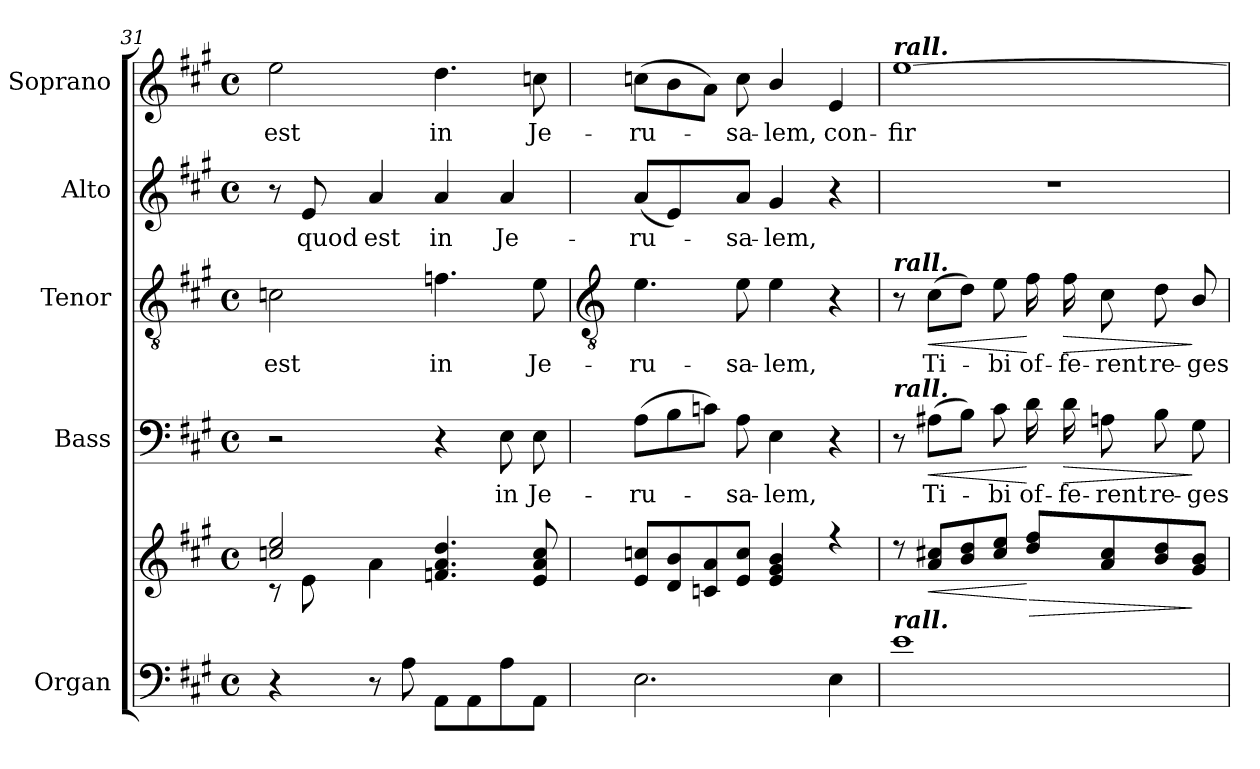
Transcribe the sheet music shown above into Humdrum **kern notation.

**kern	**kern	**dynam	**kern	**text	**dynam	**kern	**text	**dynam	**kern	**text	**kern	**text
*part5	*part5	*part5	*part4	*part4	*part4	*part3	*part3	*part3	*part2	*part2	*part1	*part1
*staff6	*staff5	*staff5/6	*staff4	*staff4	*staff4	*staff3	*staff3	*staff3	*staff2	*staff2	*staff1	*staff1
*I"Organ	*	*	*I"Bass	*	*	*I"Tenor	*	*	*I"Alto	*	*I"Soprano	*
*	*	*	*I'B	*	*	*I'T	*	*	*I'A	*	*I'S	*
*clefF4	*clefG2	*	*clefF4	*	*	*clefGv2	*	*	*clefG2	*	*clefG2	*
*k[f#c#g#]	*k[f#c#g#]	*	*k[f#c#g#]	*	*	*k[f#c#g#]	*	*	*k[f#c#g#]	*	*k[f#c#g#]	*
*A:	*A:	*	*A:	*	*	*A:	*	*	*A:	*	*A:	*
*M4/4	*M4/4	*	*M4/4	*	*	*M4/4	*	*	*M4/4	*	*M4/4	*
*met(c)	*met(c)	*	*met(c)	*	*	*met(c)	*	*	*met(c)	*	*met(c)	*
=31	=31	=31	=31	=31	=31	=31	=31	=31	=31	=31	=31	=31
*^	*^	*	*	*	*	*	*	*	*	*	*	*
!	!	!	!	!	!	!	!	!	!LO:LY:b	!	!	!	!	!LO:LY:b
2ryy	4r	2ccn/ 2ee/	8r	.	2r	.	.	2cn	est	.	8r	.	2ee	est
!	!	!	!	!	!	!	!	!	!	!	!	!LO:LY:b	!	!
.	.	.	8e\	.	.	.	.	.	.	.	8e	quod	.	.
!	!	!	!	!	!	!	!	!	!	!	!	!LO:LY:b	!	!
.	8r	.	4a\	.	.	.	.	.	.	.	4a	est	.	.
.	8A	.	.	.	.	.	.	.	.	.	.	.	.	.
!	!	!	!	!	!	!	!	!	!LO:LY:b	!	!	!LO:LY:b	!	!LO:LY:b
2ryy	8AAL	4.fn 4.a 4.dd	2ryy	.	4r	.	.	4.fn	in	.	4a	in	4.dd	in
.	8AA	.	.	.	.	.	.	.	.	.	.	.	.	.
!	!	!	!	!	!	!LO:LY:b	!	!	!	!	!	!LO:LY:b	!	!
.	8A	.	.	.	8E	in	.	.	.	.	4a	Je-	.	.
!	!	!	!	!	!	!LO:LY:b	!	!	!LO:LY:b	!	!	!	!	!LO:LY:b
.	8AAJ	8e 8a 8cc	.	.	8E	Je-	.	8e	Je-	.	.	.	8ccn	Je-
!!LO:LB:g=z
=32	=32	=32	=32	=32	=32	=32	=32	=32	=32	=32	=32	=32	=32	=32
*	*	*	*	*	*	*	*	*clefGv2	*	*	*	*	*	*
!	!	!	!	!	!	!LO:LY:b	!	!	!LO:LY:b	!	!	!LO:LY:b	!	!LO:LY:b
1ryy	2.E	8e 8ccnL	1ryy	.	(>8AL	-ru-	.	4.e	-ru-	.	(<8aL	-ru-	(>8ccnL	-ru-
.	.	8d 8b	.	.	8B	.	.	.	.	.	4e)	.	8b	.
.	.	8cn 8a	.	.	8cnJ)	.	.	.	.	.	.	.	8aJ)	.
!	!	!	!	!	!	!LO:LY:b	!	!	!LO:LY:b	!	!	!LO:LY:b	!	!LO:LY:b
.	.	8e 8ccJ	.	.	8A	sa-	.	8e	-sa-	.	8aJ	sa-	8cc	sa-
!	!	!	!	!	!	!LO:LY:b	!	!	!LO:LY:b	!	!	!LO:LY:b	!	!LO:LY:b
.	.	4e 4g# 4b	.	.	4E	-lem,	.	4e	-lem,	.	4g#	-lem,	4b/	-lem,
!	!	!	!	!	!	!	!	!	!	!	!	!	!	!LO:LY:b
.	4E	4r	.	.	4r	.	.	4r	.	.	4r	.	4e	con-
=33	=33	=33	=33	=33	=33	=33	=33	=33	=33	=33	=33	=33	=33	=33
!	!	!	!	!	!	!	!	!	!	!	!	!	!LO:TX:a:Bi:t=rall.	!
!	!	!	!	!	!	!	!	!LO:TX:a:Bi:t=rall.	!	!	!	!	!	!
!	!	!	!	!	!LO:TX:a:Bi:t=rall.	!	!	!	!	!	!	!	!	!
!LO:TX:a:Bi:t=rall.	!	!	!	!	!	!	!	!	!	!	!	!	!	!
!	!	!	!	!	!	!	!	!	!	!	!	!	!	!LO:LY:b
1ryy	1e	8r	1ryy	.	8r	.	.	8r	.	.	1r	.	[1ee	-fir-
!	!	!	!	!LO:HP:b	!	!LO:LY:b	!LO:HP:b	!	!LO:LY:b	!LO:HP:b	!	!	!	!
.	.	8a 8cc#XL	.	<	(>8A#XL	Ti-	<	(>8c#L	Ti-	<	.	.	.	.
.	.	8b 8dd	.	.	8BJ)	.	.	8dJ)	.	.	.	.	.	.
!	!	!	!	!	!	!LO:LY:b	!	!	!LO:LY:b	!	!	!	!	!
.	.	8cc# 8eeJ	.	.	8c#	bi	.	8e	bi	.	.	.	.	.
!	!	!	!	!LO:HP:n=1:b	!	!LO:LY:b	!	!	!LO:LY:b	!	!	!	!	!
.	.	8dd 8ff#L	.	[ >	16d	of-	[	16f#	of-	[	.	.	.	.
!	!	!	!	!	!	!LO:LY:b	!LO:HP:b	!	!LO:LY:b	!LO:HP:b	!	!	!	!
.	.	.	.	.	16d	-fe-	>	16f#	-fe-	>	.	.	.	.
!	!	!	!	!	!	!LO:LY:b	!	!	!LO:LY:b	!	!	!	!	!
.	.	8a 8cc#	.	.	8An	-rent	.	8c#	-rent	.	.	.	.	.
!	!	!	!	!	!	!LO:LY:b	!	!	!LO:LY:b	!	!	!	!	!
.	.	8b 8dd	.	.	8B	re-	.	8d	re-	.	.	.	.	.
!	!	!	!	!	!	!LO:LY:b	!	!	!LO:LY:b	!	!	!	!	!
.	.	8g# 8bJ	.	]	8G#	-ges	]	8B/	-ges	]	.	.	.	.
*v	*v	*	*	*	*	*	*	*	*	*	*	*	*	*
*	*v	*v	*	*	*	*	*	*	*	*	*	*	*
=	=	=	=	=	=	=	=	=	=	=	=	=
*-	*-	*-	*-	*-	*-	*-	*-	*-	*-	*-	*-	*-
